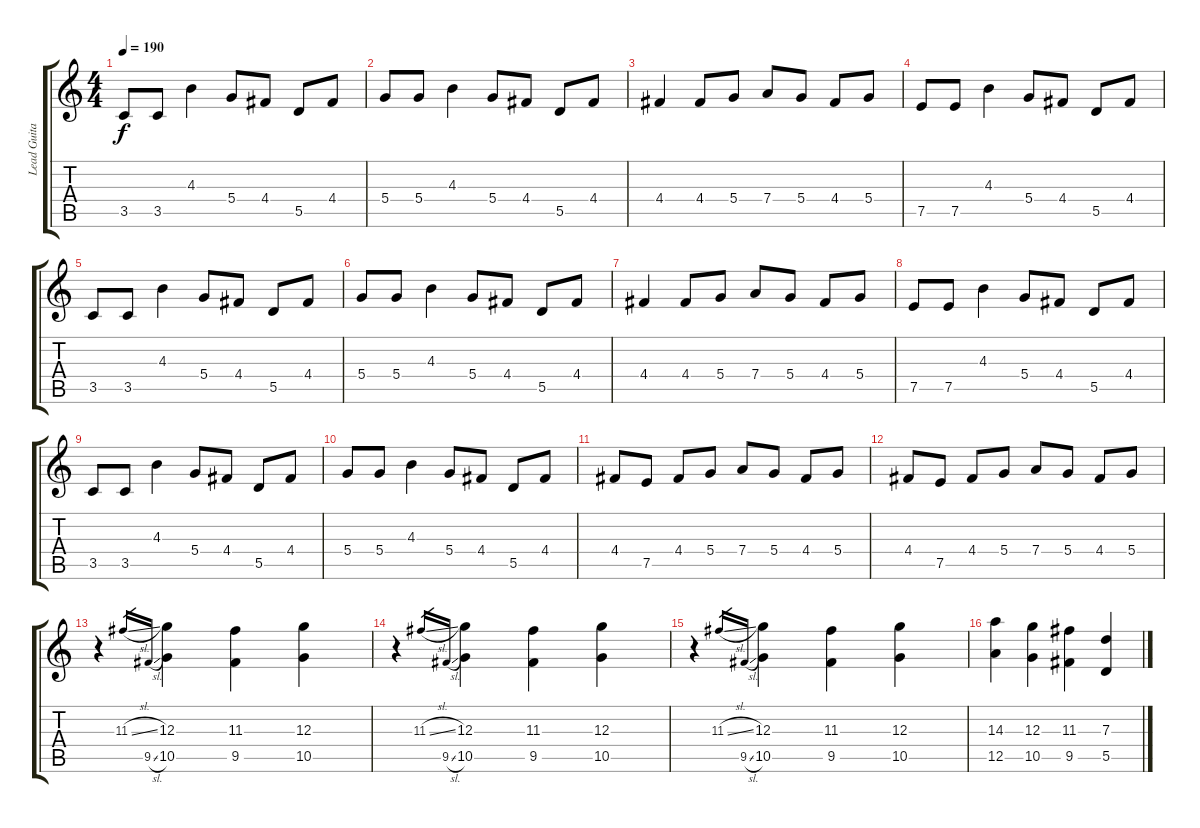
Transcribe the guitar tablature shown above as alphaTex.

\track ("Lead Guitar  " "Lead Guita") {instrument overdrivenguitar}
\staff {score tabs}
\tuning (E4 B3 G3 D3 A2 E2) {hide}
\ts (4 4)
\tempo 190
\clef g2
\ks c
3.5.8{dy f} 3.5.8 4.3.4 5.4.8 4.4.8 5.5.8 4.4.8 |
5.4.8 5.4.8 4.3.4 5.4.8 4.4.8 5.5.8 4.4.8 |
4.4.4 4.4.8 5.4.8 7.4.8 5.4.8 4.4.8 5.4.8 |
7.5.8 7.5.8 4.3.4 5.4.8 4.4.8 5.5.8 4.4.8 |
3.5.8 3.5.8 4.3.4 5.4.8 4.4.8 5.5.8 4.4.8 |
5.4.8 5.4.8 4.3.4 5.4.8 4.4.8 5.5.8 4.4.8 |
4.4.4 4.4.8 5.4.8 7.4.8 5.4.8 4.4.8 5.4.8 |
7.5.8 7.5.8 4.3.4 5.4.8 4.4.8 5.5.8 4.4.8 |
3.5.8 3.5.8 4.3.4 5.4.8 4.4.8 5.5.8 4.4.8 |
5.4.8 5.4.8 4.3.4 5.4.8 4.4.8 5.5.8 4.4.8 |
4.4.8 7.5.8 4.4.8 5.4.8 7.4.8 5.4.8 4.4.8 5.4.8 |
4.4.8 7.5.8 4.4.8 5.4.8 7.4.8 5.4.8 4.4.8 5.4.8 |
r.4 11.3{sl}.16{gr} 9.5{sl}.16{gr} (12.3 10.5).4 (11.3 9.5).4 (12.3 10.5).4 |
r.4 11.3{sl}.16{gr} 9.5{sl}.16{gr} (12.3 10.5).4 (11.3 9.5).4 (12.3 10.5).4 |
r.4 11.3{sl}.16{gr} 9.5{sl}.16{gr} (12.3 10.5).4 (11.3 9.5).4 (12.3 10.5).4 |
(14.3 12.5).4 (12.3 10.5).4 (11.3 9.5).4 (7.3 5.5).4
